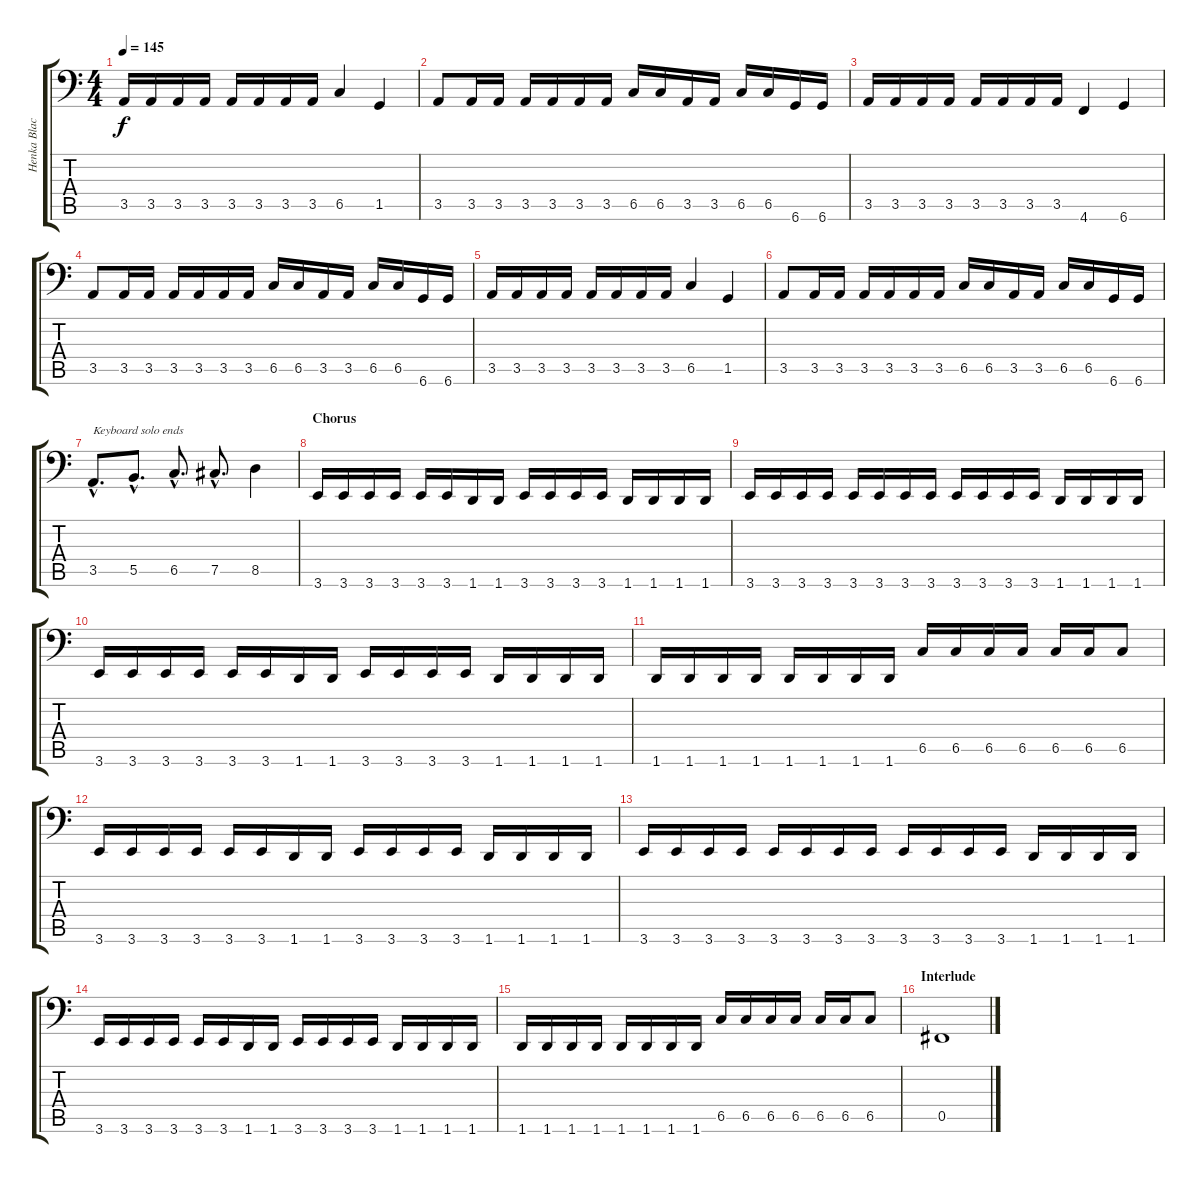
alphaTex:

\track ("Henka Blacksmith" "Henka Blac") {instrument electricbasspick}
\staff {score tabs}
\tuning (Db3 Ab2 E2 B1 Gb1 Db1) {hide}
\ts (4 4)
\tempo 145
\clef f4
\ks c
3.5.16{dy f} 3.5.16 3.5.16 3.5.16 3.5.16 3.5.16 3.5.16 3.5.16 6.5.4 1.5.4 |
3.5.8 3.5.16 3.5.16 3.5.16 3.5.16 3.5.16 3.5.16 6.5.16 6.5.16 3.5.16 3.5.16 6.5.16 6.5.16 6.6.16 6.6.16 |
3.5.16 3.5.16 3.5.16 3.5.16 3.5.16 3.5.16 3.5.16 3.5.16 4.6.4 6.6.4 |
3.5.8 3.5.16 3.5.16 3.5.16 3.5.16 3.5.16 3.5.16 6.5.16 6.5.16 3.5.16 3.5.16 6.5.16 6.5.16 6.6.16 6.6.16 |
3.5.16 3.5.16 3.5.16 3.5.16 3.5.16 3.5.16 3.5.16 3.5.16 6.5.4 1.5.4 |
3.5.8 3.5.16 3.5.16 3.5.16 3.5.16 3.5.16 3.5.16 6.5.16 6.5.16 3.5.16 3.5.16 6.5.16 6.5.16 6.6.16 6.6.16 |
3.5{hac}.8{d txt "Keyboard solo ends"} 5.5{hac}.8{d} 6.5{hac}.8{d} 7.5{hac}.8{d} 8.5.4 |
\section ("" "Chorus")
3.6.16 3.6.16 3.6.16 3.6.16 3.6.16 3.6.16 1.6.16 1.6.16 3.6.16 3.6.16 3.6.16 3.6.16 1.6.16 1.6.16 1.6.16 1.6.16 |
3.6.16 3.6.16 3.6.16 3.6.16 3.6.16 3.6.16 3.6.16 3.6.16 3.6.16 3.6.16 3.6.16 3.6.16 1.6.16 1.6.16 1.6.16 1.6.16 |
3.6.16 3.6.16 3.6.16 3.6.16 3.6.16 3.6.16 1.6.16 1.6.16 3.6.16 3.6.16 3.6.16 3.6.16 1.6.16 1.6.16 1.6.16 1.6.16 |
1.6.16 1.6.16 1.6.16 1.6.16 1.6.16 1.6.16 1.6.16 1.6.16 6.5.16 6.5.16 6.5.16 6.5.16 6.5.16 6.5.16 6.5.8 |
3.6.16 3.6.16 3.6.16 3.6.16 3.6.16 3.6.16 1.6.16 1.6.16 3.6.16 3.6.16 3.6.16 3.6.16 1.6.16 1.6.16 1.6.16 1.6.16 |
3.6.16 3.6.16 3.6.16 3.6.16 3.6.16 3.6.16 3.6.16 3.6.16 3.6.16 3.6.16 3.6.16 3.6.16 1.6.16 1.6.16 1.6.16 1.6.16 |
3.6.16 3.6.16 3.6.16 3.6.16 3.6.16 3.6.16 1.6.16 1.6.16 3.6.16 3.6.16 3.6.16 3.6.16 1.6.16 1.6.16 1.6.16 1.6.16 |
1.6.16 1.6.16 1.6.16 1.6.16 1.6.16 1.6.16 1.6.16 1.6.16 6.5.16 6.5.16 6.5.16 6.5.16 6.5.16 6.5.16 6.5.8 |
\section ("" "Interlude")
0.5.1
